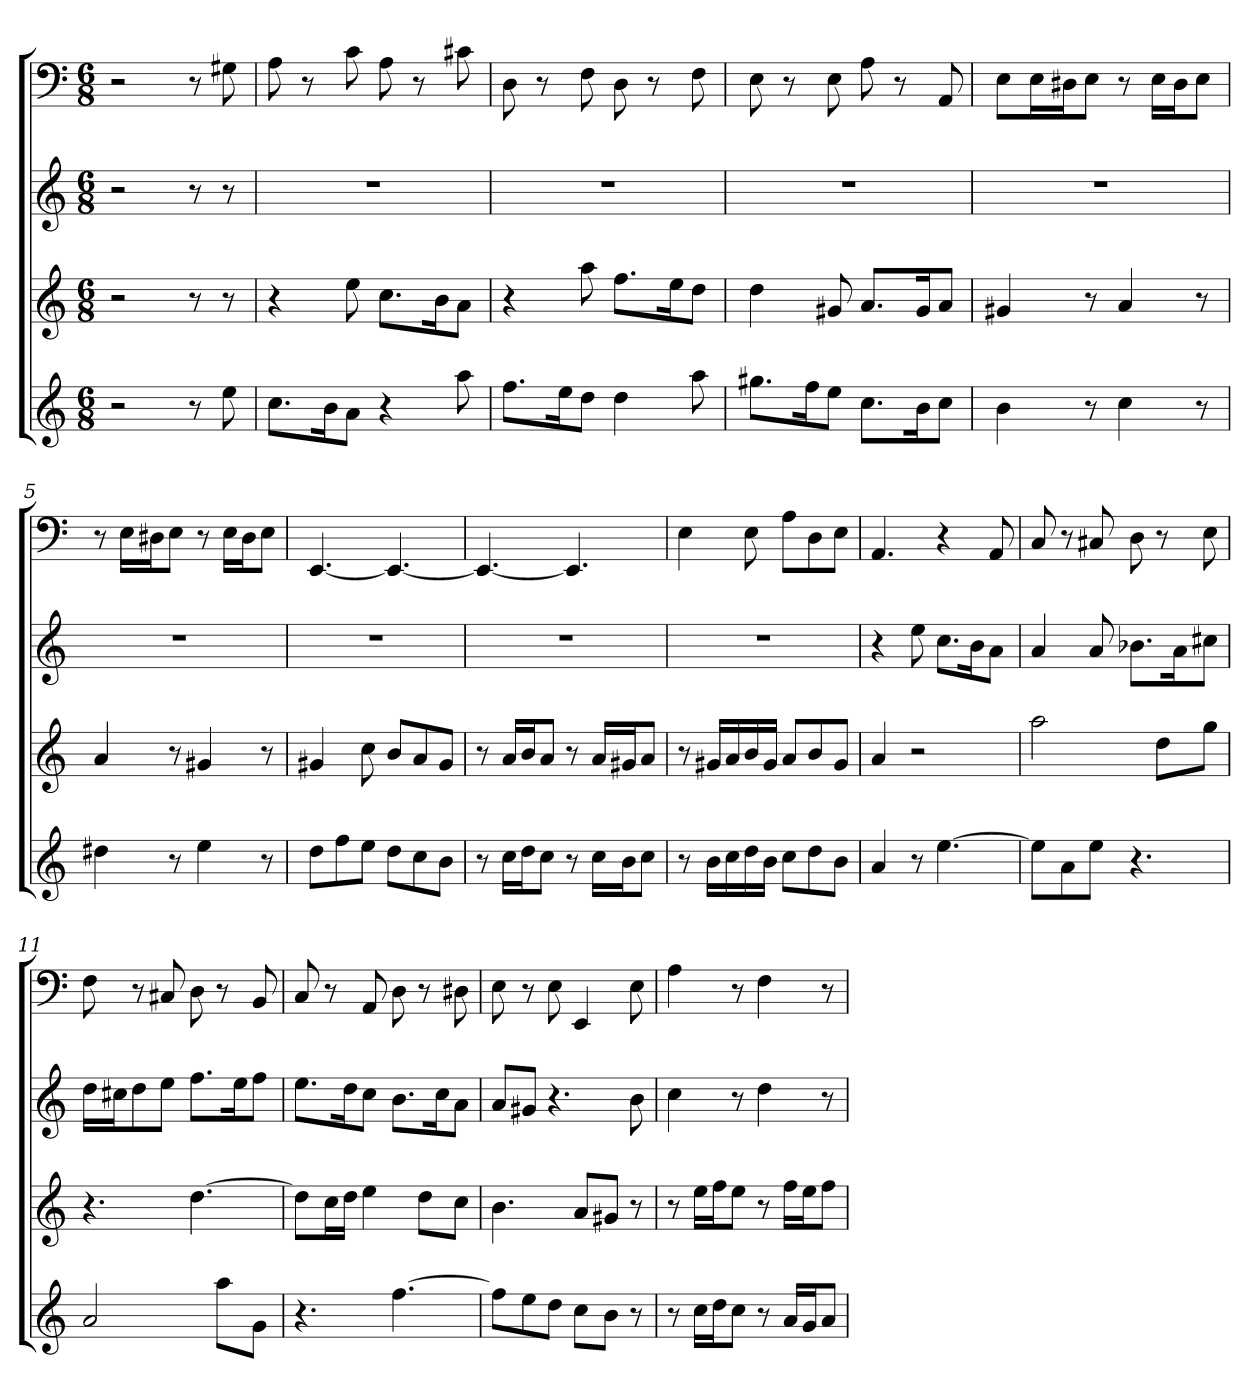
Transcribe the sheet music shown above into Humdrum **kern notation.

**kern	**kern	**kern	**kern
*part4	*part3	*part2	*part1
*staff4	*staff3	*staff2	*staff1
*	*	*	*clefF4
*k[]	*k[]	*k[]	*k[]
*a:	*a:	*a:	*a:
*M6/8	*M6/8	*M6/8	*M6/8
=	=	=	=
2r	2r	2r	2r
8r	8r	8r	8r
8ee	8r	8r	8G#X
=1	=1	=1	=1
8.ccL	4r	2.r	8A
.	.	.	8r
16bK	.	.	.
8aJ	8ee	.	8c
4r	8.ccL	.	8A
.	.	.	8r
.	16bK	.	.
8aa	8aJ	.	8c#X
=2	=2	=2	=2
8.ffL	4r	2.r	8D
.	.	.	8r
16eeK	.	.	.
8ddJ	8aa	.	8F
4dd	8.ffL	.	8D
.	.	.	8r
.	16eeK	.	.
8aa	8ddJ	.	8F
=3	=3	=3	=3
8.gg#XL	4dd	2.r	8E
.	.	.	8r
16ffK	.	.	.
8eeJ	8g#X	.	8E
8.ccL	8.aL	.	8A
.	.	.	8r
16bK	16g#K	.	.
8ccJ	8aJ	.	8AA
=4	=4	=4	=4
4b	4g#X	2.r	8E\L
.	.	.	16E\L
.	.	.	16D#X\J
8r	8r	.	8E\J
4cc	4a	.	8r
.	.	.	16E\LL
.	.	.	16D#\J
8r	8r	.	8E\J
=5	=5	=5	=5
4dd#X	4a	2.r	8r
.	.	.	16E\LL
.	.	.	16D#X\J
8r	8r	.	8E\J
4ee	4g#X	.	8r
.	.	.	16E\LL
.	.	.	16D#\J
8r	8r	.	8E\J
=6	=6	=6	=6
8ddL	4g#X	2.r	[4.EE
8ff	.	.	.
8eeJ	8cc	.	.
8ddL	8bL	.	4.EE_
8cc	8a	.	.
8bJ	8g#J	.	.
=7	=7	=7	=7
8r	8r	2.r	4.EE_
16ccLL	16aLL	.	.
16ddJ	16bJ	.	.
8ccJ	8aJ	.	.
8r	8r	.	4.EE]
16ccLL	16aLL	.	.
16bJ	16g#XJ	.	.
8ccJ	8aJ	.	.
=8	=8	=8	=8
8r	8r	2.r	4E
16bLL	16g#XLL	.	.
16cc	16a	.	.
16dd	16b	.	8E
16bJJ	16g#JJ	.	.
8ccL	8aL	.	8A\L
8dd	8b	.	8D\
8bJ	8g#J	.	8E\J
=9	=9	=9	=9
4a	4a	4r	4.AA
8r	2r	8ee	.
[4.ee	.	8.ccL	4r
.	.	16bK	.
.	.	8aJ	8AA
=10	=10	=10	=10
8eeL]	2aa	4a	8C
8a	.	.	8r
8eeJ	.	8a	8C#X
4.r	.	8.b-XL	8D
.	8ddL	.	8r
.	.	16aK	.
.	8ggJ	8cc#XJ	8E
=11	=11	=11	=11
2a	4.r	16ddLL	8F
.	.	16cc#XJ	.
.	.	8dd	8r
.	.	8eeJ	8C#X
.	[4.dd	8.ffL	8D
8aaL	.	.	8r
.	.	16eeK	.
8gJ	.	8ffJ	8BB
=12	=12	=12	=12
4.r	8ddL]	8.eeL	8C
.	16ccL	.	8r
.	16ddJJ	16ddK	.
.	4ee	8ccJ	8AA
[4.ff	.	8.bL	8D
.	8ddL	.	8r
.	.	16ccK	.
.	8ccJ	8aJ	8D#X
=13	=13	=13	=13
8ffL]	4.b	8aL	8E
8ee	.	8g#XJ	8r
8ddJ	.	4.r	8E
8ccL	8aL	.	4EE
8bJ	8g#XJ	.	.
8r	8r	8b	8E
=14	=14	=14	=14
8r	8r	4cc	4A
16ccLL	16eeLL	.	.
16ddJ	16ffJ	.	.
8ccJ	8eeJ	8r	8r
8r	8r	4dd	4F
16aLL	16ffLL	.	.
16gJ	16eeJ	.	.
8aJ	8ffJ	8r	8r
=	=	=	=
*-	*-	*-	*-
